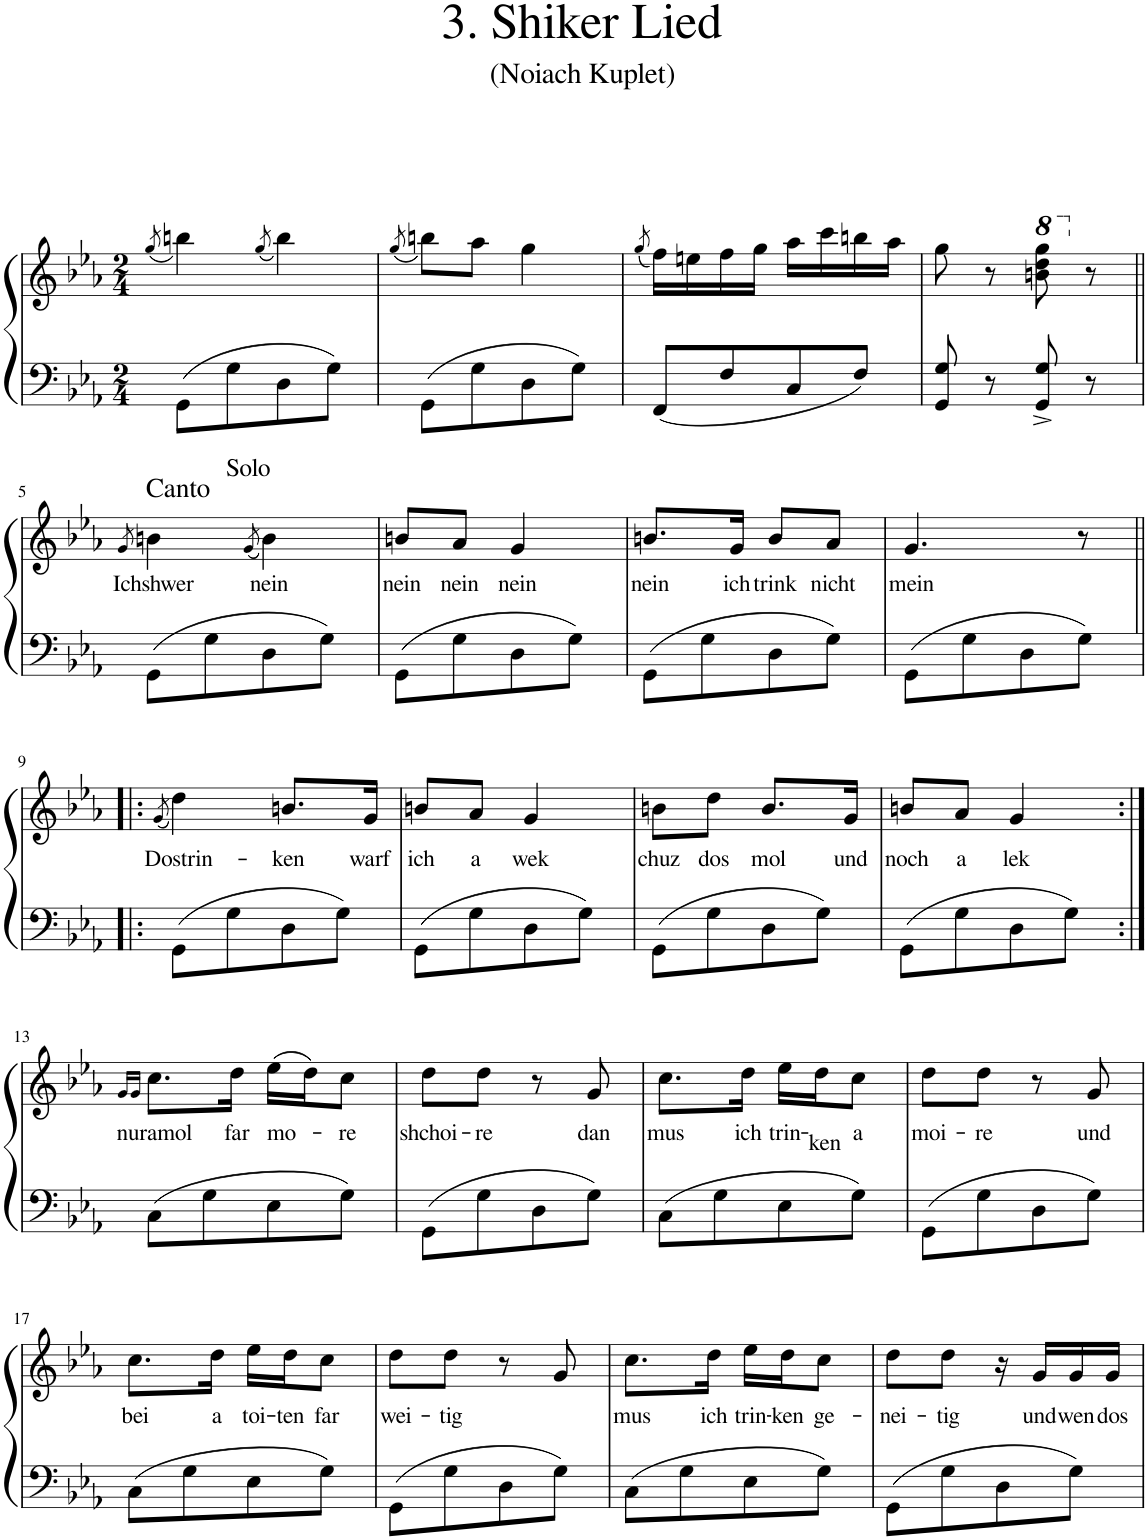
**kern	**kern	**text
*part1	*part1	*part1
*staff2	*staff1	*staff1
*I"Klavier	*	*
*I'Klav.	*	*
*clefF4	*clefG2	*
*k[b-e-a-]	*k[b-e-a-]	*
*M2/4	*M2/4	*
=1	=1	=1
.	(8qgg/	.
8GG\L	4bbn\)	.
8G\	.	.
.	(8qgg/	.
8D\	4bb\)	.
8G\J	.	.
=2	=2	=2
.	(8qgg/	.
8GG\L	8bbn\L)	.
8G\	8aa-\J	.
8D\	4gg\	.
8G\J	.	.
=3	=3	=3
.	(8qgg/	.
8FF/L	16ff\LL)	.
.	16een\	.
8F/	16ff\	.
.	16gg\JJ	.
8C/	16aa-\LL	.
.	16ccc\	.
8F/J	16bbn\	.
.	16aa-\JJ	.
=4	=4	=4
8GG/ 8G/	8gg\	.
8r	8r	.
*	*8va	*
8GG/^ 8G/^	8bbn\ 8ddd\ 8ggg\	.
8r	8r	.
!!LO:LB:g=z
=5||	=5||	=5||
*	*X8va	*
.	8qg/	.
!	!LO:TX:a:t=Canto	!
!	!	!LO:LY:b
8GG\L	4bn\	Ichshwer
8G\	.	.
.	(8qg/	.
!	!LO:TX:a:t=Solo	!
!	!	!LO:LY:b
8D\	4b\)	nein
8G\J	.	.
=6	=6	=6
!	!	!LO:LY:b
8GG\L	8bn/L	nein
!	!	!LO:LY:b
8G\	8a-/J	nein
!	!	!LO:LY:b
8D\	4g/	nein
8G\J	.	.
=7	=7	=7
!	!	!LO:LY:b
8GG\L	8.bn/L	nein
8G\	.	.
!	!	!LO:LY:b
.	16g/Jk	ich
!	!	!LO:LY:b
8D\	8b/L	trink
!	!	!LO:LY:b
8G\J	8a-/J	nicht
=8	=8	=8
!	!	!LO:LY:b
8GG\L	4.g/	mein
8G\	.	.
8D\	.	.
8G\J	8r	.
!!LO:LB:g=z
=9!|:	=9!|:	=9!|:
.	(8qg/	.
!	!	!LO:LY:b
8GG\L	4dd\)	Dostrin-
8G\	.	.
!	!	!LO:LY:b
8D\	8.bn/L	-ken
8G\J	.	.
!	!	!LO:LY:b
.	16g/Jk	warf
=10	=10	=10
!	!	!LO:LY:b
8GG\L	8bn/L	ich
!	!	!LO:LY:b
8G\	8a-/J	a
!	!	!LO:LY:b
8D\	4g/	wek
8G\J	.	.
=11	=11	=11
!	!	!LO:LY:b
8GG\L	8bn\L	chuz
!	!	!LO:LY:b
8G\	8dd\J	dos
!	!	!LO:LY:b
8D\	8.b/L	mol
8G\J	.	.
!	!	!LO:LY:b
.	16g/Jk	und
=12	=12	=12
!	!	!LO:LY:b
8GG\L	8bn/L	noch
!	!	!LO:LY:b
8G\	8a-/J	a
!	!	!LO:LY:b
8D\	4g/	lek
8G\J	.	.
!!LO:LB:g=z
=13:|!	=13:|!	=13:|!
.	16qg/LL	.
.	16qg/JJ	.
!	!	!LO:LY:b
8C\L	8.cc\L	nuramol
8G\	.	.
!	!	!LO:LY:b
.	16dd\Jk	far
!	!	!LO:LY:b
8E-\	(16ee-\LL	mo-
.	16dd\J)	.
!	!	!LO:LY:b
8G\J	8cc\J	-re
=14	=14	=14
!	!	!LO:LY:b
8GG\L	8dd\L	shchoi-
!	!	!LO:LY:b
8G\	8dd\J	-re
8D\	8r	.
!	!	!LO:LY:b
8G\J	8g/	dan
=15	=15	=15
!	!	!LO:LY:b
8C\L	8.cc\L	mus
8G\	.	.
!	!	!LO:LY:b
.	16dd\Jk	ich
!	!	!LO:LY:b
8E-\	16ee-\LL	trin-
!	!	!LO:LY:b
.	16dd\J	-ken
!	!	!LO:LY:b
8G\J	8cc\J	a
=16	=16	=16
!	!	!LO:LY:b
8GG\L	8dd\L	moi-
!	!	!LO:LY:b
8G\	8dd\J	-re
8D\	8r	.
!	!	!LO:LY:b
8G\J	8g/	und
!!LO:LB:g=z
=17	=17	=17
!	!	!LO:LY:b
8C\L	8.cc\L	bei
8G\	.	.
!	!	!LO:LY:b
.	16dd\Jk	a
!	!	!LO:LY:b
8E-\	16ee-\LL	toi-
!	!	!LO:LY:b
.	16dd\J	-ten
!	!	!LO:LY:b
8G\J	8cc\J	far
=18	=18	=18
!	!	!LO:LY:b
8GG\L	8dd\L	wei-
!	!	!LO:LY:b
8G\	8dd\J	-tig
8D\	8r	.
8G\J	8g/	.
=19	=19	=19
!	!	!LO:LY:b
8C\L	8.cc\L	mus
8G\	.	.
!	!	!LO:LY:b
.	16dd\Jk	ich
!	!	!LO:LY:b
8E-\	16ee-\LL	trin-
!	!	!LO:LY:b
.	16dd\J	-ken
!	!	!LO:LY:b
8G\J	8cc\J	ge-
=20	=20	=20
!	!	!LO:LY:b
8GG\L	8dd\L	-nei-
!	!	!LO:LY:b
8G\	8dd\J	-tig
8D\	16r	.
!	!	!LO:LY:b
.	16g/LL	und
!	!	!LO:LY:b
8G\J	16g/	wen
!	!	!LO:LY:b
.	16g/JJ	dos
=	=	=
*-	*-	*-
